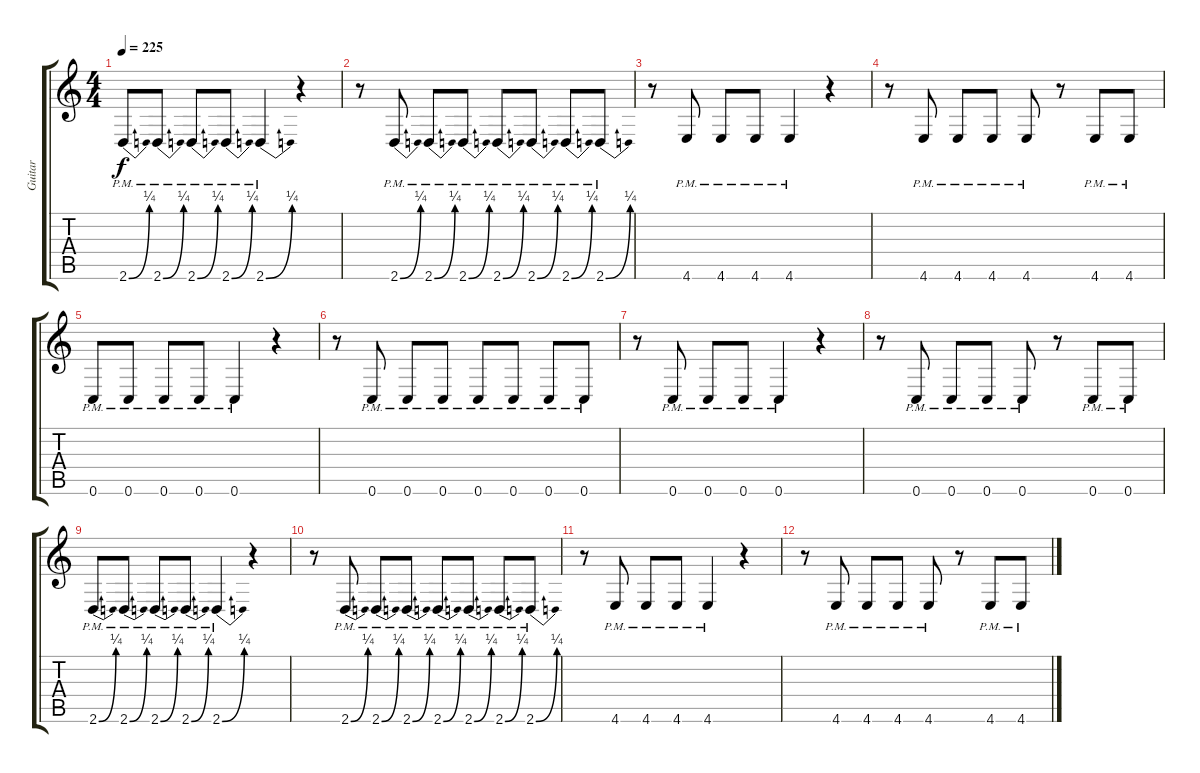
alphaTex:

\track ("Guitar" "Guitar") {instrument distortionguitar}
\staff {score tabs}
\tuning (D4 A3 F3 C3 G2 C2) {hide}
\ts (4 4)
\tempo 225
\clef g2
\ks c
2.6{be (bend 0 0 60 1) pm}.8{dy f} 2.6{be (bend 0 0 60 1) pm}.8 2.6{be (bend 0 0 60 1) pm}.8 2.6{be (bend 0 0 60 1) pm}.8 2.6{be (bend 0 0 60 1) pm}.4 r.4 |
r.8 2.6{be (bend 0 0 60 1) pm}.8 2.6{be (bend 0 0 60 1) pm}.8 2.6{be (bend 0 0 60 1) pm}.8 2.6{be (bend 0 0 60 1) pm}.8 2.6{be (bend 0 0 60 1) pm}.8 2.6{be (bend 0 0 60 1) pm}.8 2.6{be (bend 0 0 60 1) pm}.8 |
r.8 4.6{pm}.8 4.6{pm}.8 4.6{pm}.8 4.6{pm}.4 r.4 |
r.8 4.6{pm}.8 4.6{pm}.8 4.6{pm}.8 4.6{pm}.8 r.8 4.6{pm}.8 4.6{pm}.8 |
0.6{pm}.8 0.6{pm}.8 0.6{pm}.8 0.6{pm}.8 0.6{pm}.4 r.4 |
r.8 0.6{pm}.8 0.6{pm}.8 0.6{pm}.8 0.6{pm}.8 0.6{pm}.8 0.6{pm}.8 0.6{pm}.8 |
r.8 0.6{pm}.8 0.6{pm}.8 0.6{pm}.8 0.6{pm}.4 r.4 |
r.8 0.6{pm}.8 0.6{pm}.8 0.6{pm}.8 0.6{pm}.8 r.8 0.6{pm}.8 0.6{pm}.8 |
2.6{be (bend 0 0 60 1) pm}.8 2.6{be (bend 0 0 60 1) pm}.8 2.6{be (bend 0 0 60 1) pm}.8 2.6{be (bend 0 0 60 1) pm}.8 2.6{be (bend 0 0 60 1) pm}.4 r.4 |
r.8 2.6{be (bend 0 0 60 1) pm}.8 2.6{be (bend 0 0 60 1) pm}.8 2.6{be (bend 0 0 60 1) pm}.8 2.6{be (bend 0 0 60 1) pm}.8 2.6{be (bend 0 0 60 1) pm}.8 2.6{be (bend 0 0 60 1) pm}.8 2.6{be (bend 0 0 60 1) pm}.8 |
r.8 4.6{pm}.8 4.6{pm}.8 4.6{pm}.8 4.6{pm}.4 r.4 |
r.8 4.6{pm}.8 4.6{pm}.8 4.6{pm}.8 4.6{pm}.8 r.8 4.6{pm}.8 4.6{pm}.8
